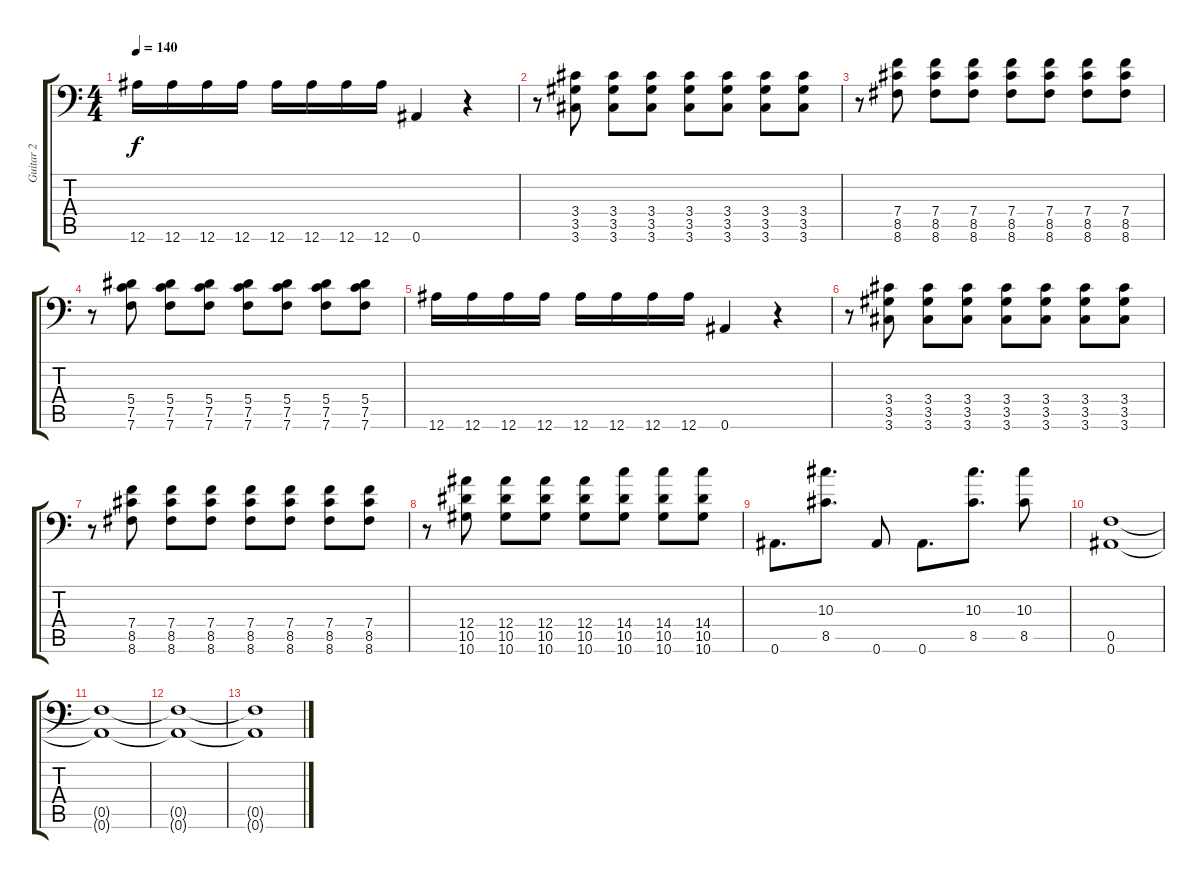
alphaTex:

\track ("Guitar 2" "Guitar 2") {instrument distortionguitar}
\staff {score tabs}
\tuning (C4 G3 Eb3 Bb2 F2 Bb1) {hide}
\ts (4 4)
\tempo 140
\clef f4
\ks c
12.6.16{dy f} 12.6.16 12.6.16 12.6.16 12.6.16 12.6.16 12.6.16 12.6.16 0.6.4 r.4 |
r.8 (3.4 3.5 3.6).8 (3.4 3.5 3.6).8 (3.4 3.5 3.6).8 (3.4 3.5 3.6).8 (3.4 3.5 3.6).8 (3.4 3.5 3.6).8 (3.4 3.5 3.6).8 |
r.8 (7.4 8.5 8.6).8 (7.4 8.5 8.6).8 (7.4 8.5 8.6).8 (7.4 8.5 8.6).8 (7.4 8.5 8.6).8 (7.4 8.5 8.6).8 (7.4 8.5 8.6).8 |
r.8 (5.4 7.5 7.6).8 (5.4 7.5 7.6).8 (5.4 7.5 7.6).8 (5.4 7.5 7.6).8 (5.4 7.5 7.6).8 (5.4 7.5 7.6).8 (5.4 7.5 7.6).8 |
12.6.16 12.6.16 12.6.16 12.6.16 12.6.16 12.6.16 12.6.16 12.6.16 0.6.4 r.4 |
r.8 (3.4 3.5 3.6).8 (3.4 3.5 3.6).8 (3.4 3.5 3.6).8 (3.4 3.5 3.6).8 (3.4 3.5 3.6).8 (3.4 3.5 3.6).8 (3.4 3.5 3.6).8 |
r.8 (7.4 8.5 8.6).8 (7.4 8.5 8.6).8 (7.4 8.5 8.6).8 (7.4 8.5 8.6).8 (7.4 8.5 8.6).8 (7.4 8.5 8.6).8 (7.4 8.5 8.6).8 |
r.8 (12.4 10.5 10.6).8 (12.4 10.5 10.6).8 (12.4 10.5 10.6).8 (12.4 10.5 10.6).8 (14.4 10.5 10.6).8 (14.4 10.5 10.6).8 (14.4 10.5 10.6).8 |
0.6.8{d} (10.3 8.5).8{d} 0.6.8 0.6.8{d} (10.3 8.5).8{d} (10.3 8.5).8 |
(0.5 0.6).1 |
(0.5{t} 0.6{t}).1 |
(0.5{t} 0.6{t}).1 |
(0.5{t} 0.6{t}).1
